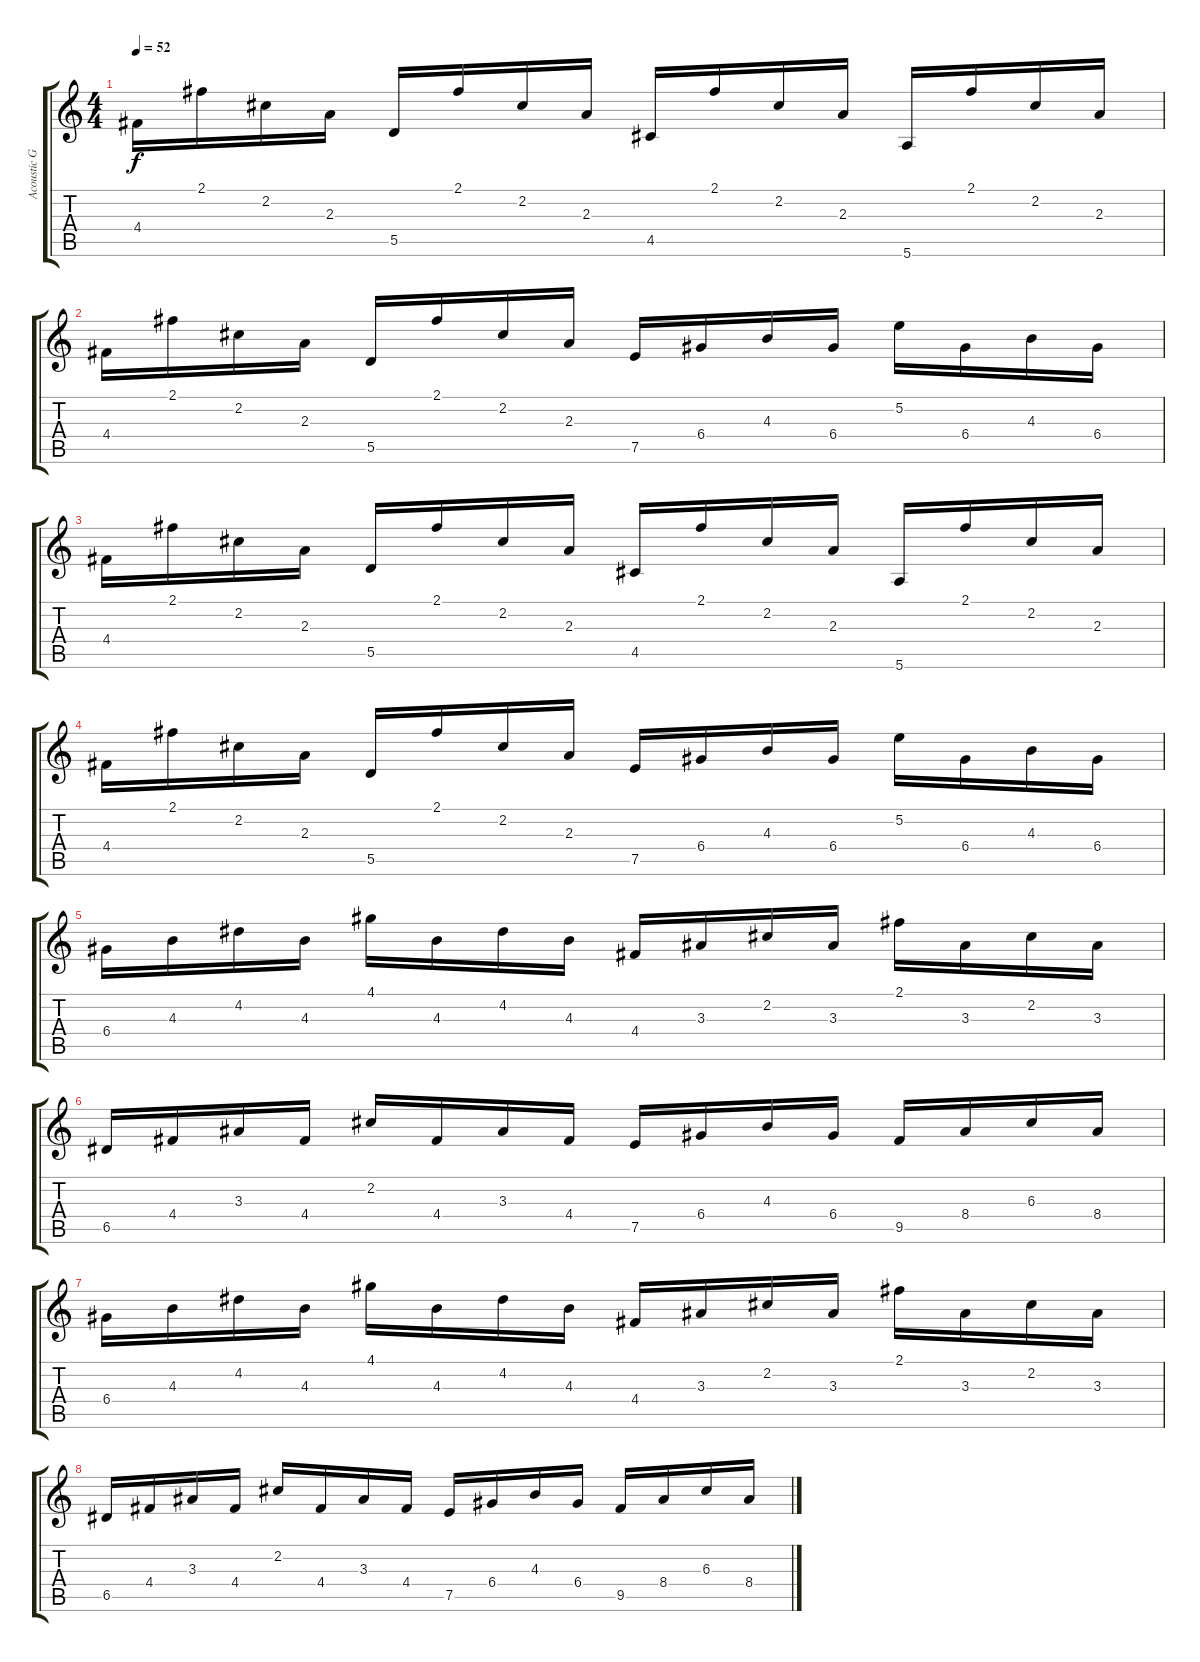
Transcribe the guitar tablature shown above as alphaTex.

\track ("Acoustic Gtr." "Acoustic G") {instrument acousticguitarsteel}
\staff {score tabs}
\tuning (E4 B3 G3 D3 A2 E2) {hide}
\ts (4 4)
\tempo 52
\clef g2
\ks c
4.4.16{dy f} 2.1.16 2.2.16 2.3.16 5.5.16 2.1.16 2.2.16 2.3.16 4.5.16 2.1.16 2.2.16 2.3.16 5.6.16 2.1.16 2.2.16 2.3.16 |
4.4.16 2.1.16 2.2.16 2.3.16 5.5.16 2.1.16 2.2.16 2.3.16 7.5.16 6.4.16 4.3.16 6.4.16 5.2.16 6.4.16 4.3.16 6.4.16 |
4.4.16 2.1.16 2.2.16 2.3.16 5.5.16 2.1.16 2.2.16 2.3.16 4.5.16 2.1.16 2.2.16 2.3.16 5.6.16 2.1.16 2.2.16 2.3.16 |
4.4.16 2.1.16 2.2.16 2.3.16 5.5.16 2.1.16 2.2.16 2.3.16 7.5.16 6.4.16 4.3.16 6.4.16 5.2.16 6.4.16 4.3.16 6.4.16 |
6.4.16 4.3.16 4.2.16 4.3.16 4.1.16 4.3.16 4.2.16 4.3.16 4.4.16 3.3.16 2.2.16 3.3.16 2.1.16 3.3.16 2.2.16 3.3.16 |
6.5.16 4.4.16 3.3.16 4.4.16 2.2.16 4.4.16 3.3.16 4.4.16 7.5.16 6.4.16 4.3.16 6.4.16 9.5.16 8.4.16 6.3.16 8.4.16 |
6.4.16 4.3.16 4.2.16 4.3.16 4.1.16 4.3.16 4.2.16 4.3.16 4.4.16 3.3.16 2.2.16 3.3.16 2.1.16 3.3.16 2.2.16 3.3.16 |
6.5.16 4.4.16 3.3.16 4.4.16 2.2.16 4.4.16 3.3.16 4.4.16 7.5.16 6.4.16 4.3.16 6.4.16 9.5.16 8.4.16 6.3.16 8.4.16
